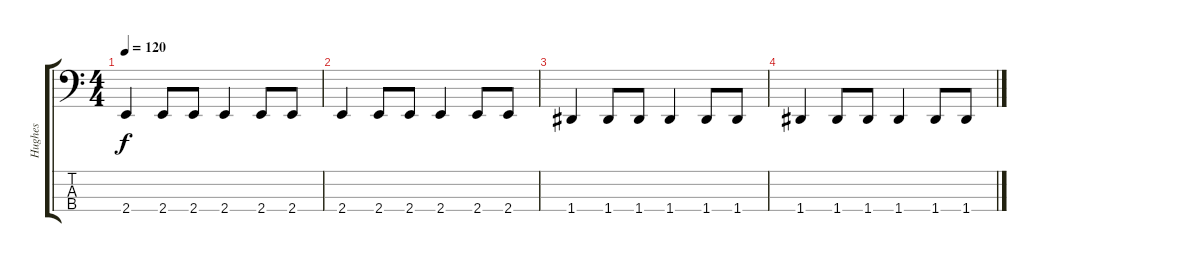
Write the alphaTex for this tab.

\track ("Hughes" "Hughes") {instrument electricbassfinger}
\staff {score tabs}
\tuning (G2 D2 A1 D1) {hide}
\ts (4 4)
\tempo 120
\clef f4
\ks c
2.4.4{dy f} 2.4.8 2.4.8 2.4.4 2.4.8 2.4.8 |
2.4.4 2.4.8 2.4.8 2.4.4 2.4.8 2.4.8 |
1.4.4 1.4.8 1.4.8 1.4.4 1.4.8 1.4.8 |
1.4.4 1.4.8 1.4.8 1.4.4 1.4.8 1.4.8
